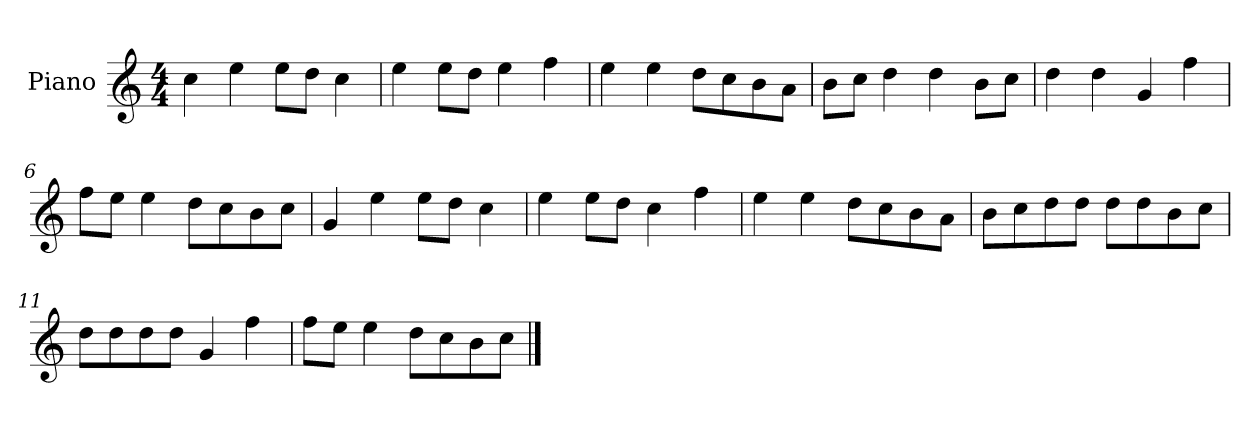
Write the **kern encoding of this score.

**kern
*part1
*staff1
*I"Piano
*I'P-no
*clefG2
*k[]
*M4/4
*MM90
=1
4cc\
4ee\
8ee\L
8dd\J
4cc\
=2
4ee\
8ee\L
8dd\J
4ee\
4ff\
=3
4ee\
4ee\
8dd\L
8cc\
8b\
8a\J
=4
8b\L
8cc\J
4dd\
4dd\
8b\L
8cc\J
=5
4dd\
4dd\
4g/
4ff\
=6
8ff\L
8ee\J
4ee\
8dd\L
8cc\
8b\
8cc\J
=7
4g/
4ee\
8ee\L
8dd\J
4cc\
!!LO:LB:g=z
=8
4ee\
8ee\L
8dd\J
4cc\
4ff\
=9
4ee\
4ee\
8dd\L
8cc\
8b\
8a\J
=10
8b\L
8cc\
8dd\
8dd\J
8dd\L
8dd\
8b\
8cc\J
=11
8dd\L
8dd\
8dd\
8dd\J
4g/
4ff\
=12
8ff\L
8ee\J
4ee\
8dd\L
8cc\
8b\
8cc\J
==
*-
